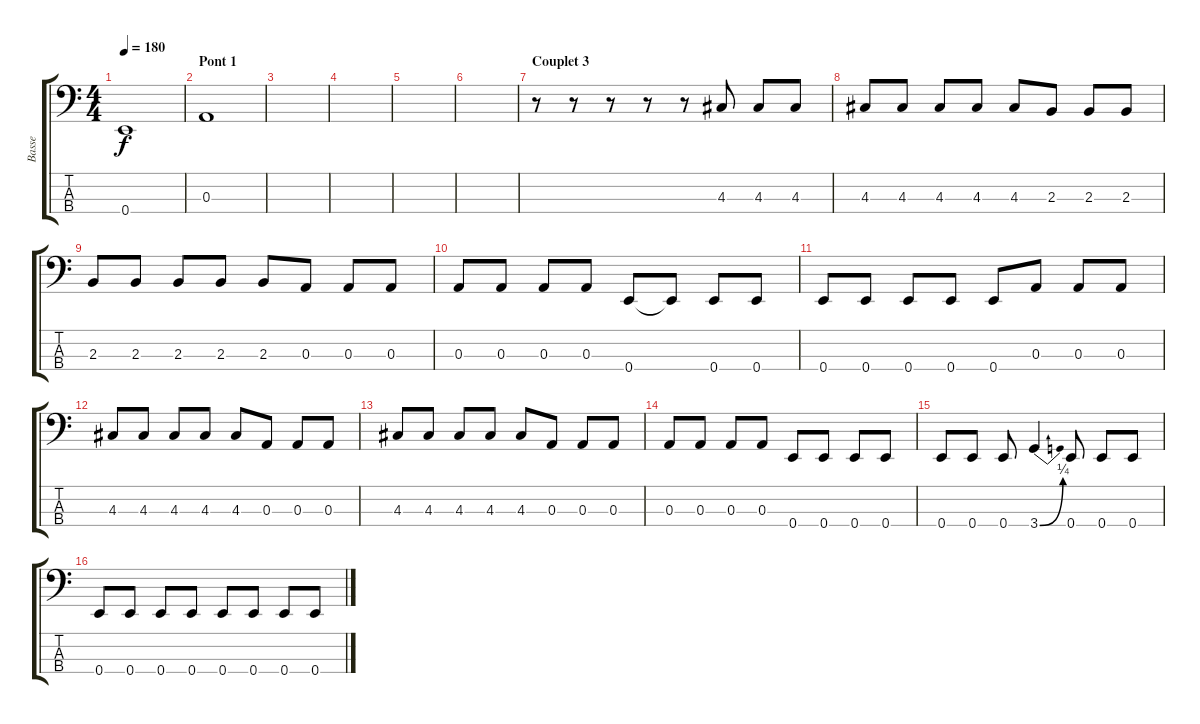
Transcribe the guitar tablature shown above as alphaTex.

\track ("Basse" "Basse") {instrument electricbassfinger}
\staff {score tabs}
\tuning (G2 D2 A1 E1) {hide}
\ts (4 4)
\tempo 180
\clef f4
\ks c
0.4.1{dy f} |
\section ("" "Pont 1")
0.3.1 |
|
|
|
|
\section ("" "Couplet 3")
r.8 r.8 r.8 r.8 r.8 4.3.8 4.3.8 4.3.8 |
4.3.8 4.3.8 4.3.8 4.3.8 4.3.8 2.3.8 2.3.8 2.3.8 |
2.3.8 2.3.8 2.3.8 2.3.8 2.3.8 0.3.8 0.3.8 0.3.8 |
0.3.8 0.3.8 0.3.8 0.3.8 0.4.8 0.4{t}.8 0.4.8 0.4.8 |
0.4.8 0.4.8 0.4.8 0.4.8 0.4.8 0.3.8 0.3.8 0.3.8 |
4.3.8 4.3.8 4.3.8 4.3.8 4.3.8 0.3.8 0.3.8 0.3.8 |
4.3.8 4.3.8 4.3.8 4.3.8 4.3.8 0.3.8 0.3.8 0.3.8 |
0.3.8 0.3.8 0.3.8 0.3.8 0.4.8 0.4.8 0.4.8 0.4.8 |
0.4.8 0.4.8 0.4.8 3.4{be (bend 0 0 60 1)}.4 0.4.8 0.4.8 0.4.8 |
0.4.8 0.4.8 0.4.8 0.4.8 0.4.8 0.4.8 0.4.8 0.4.8
